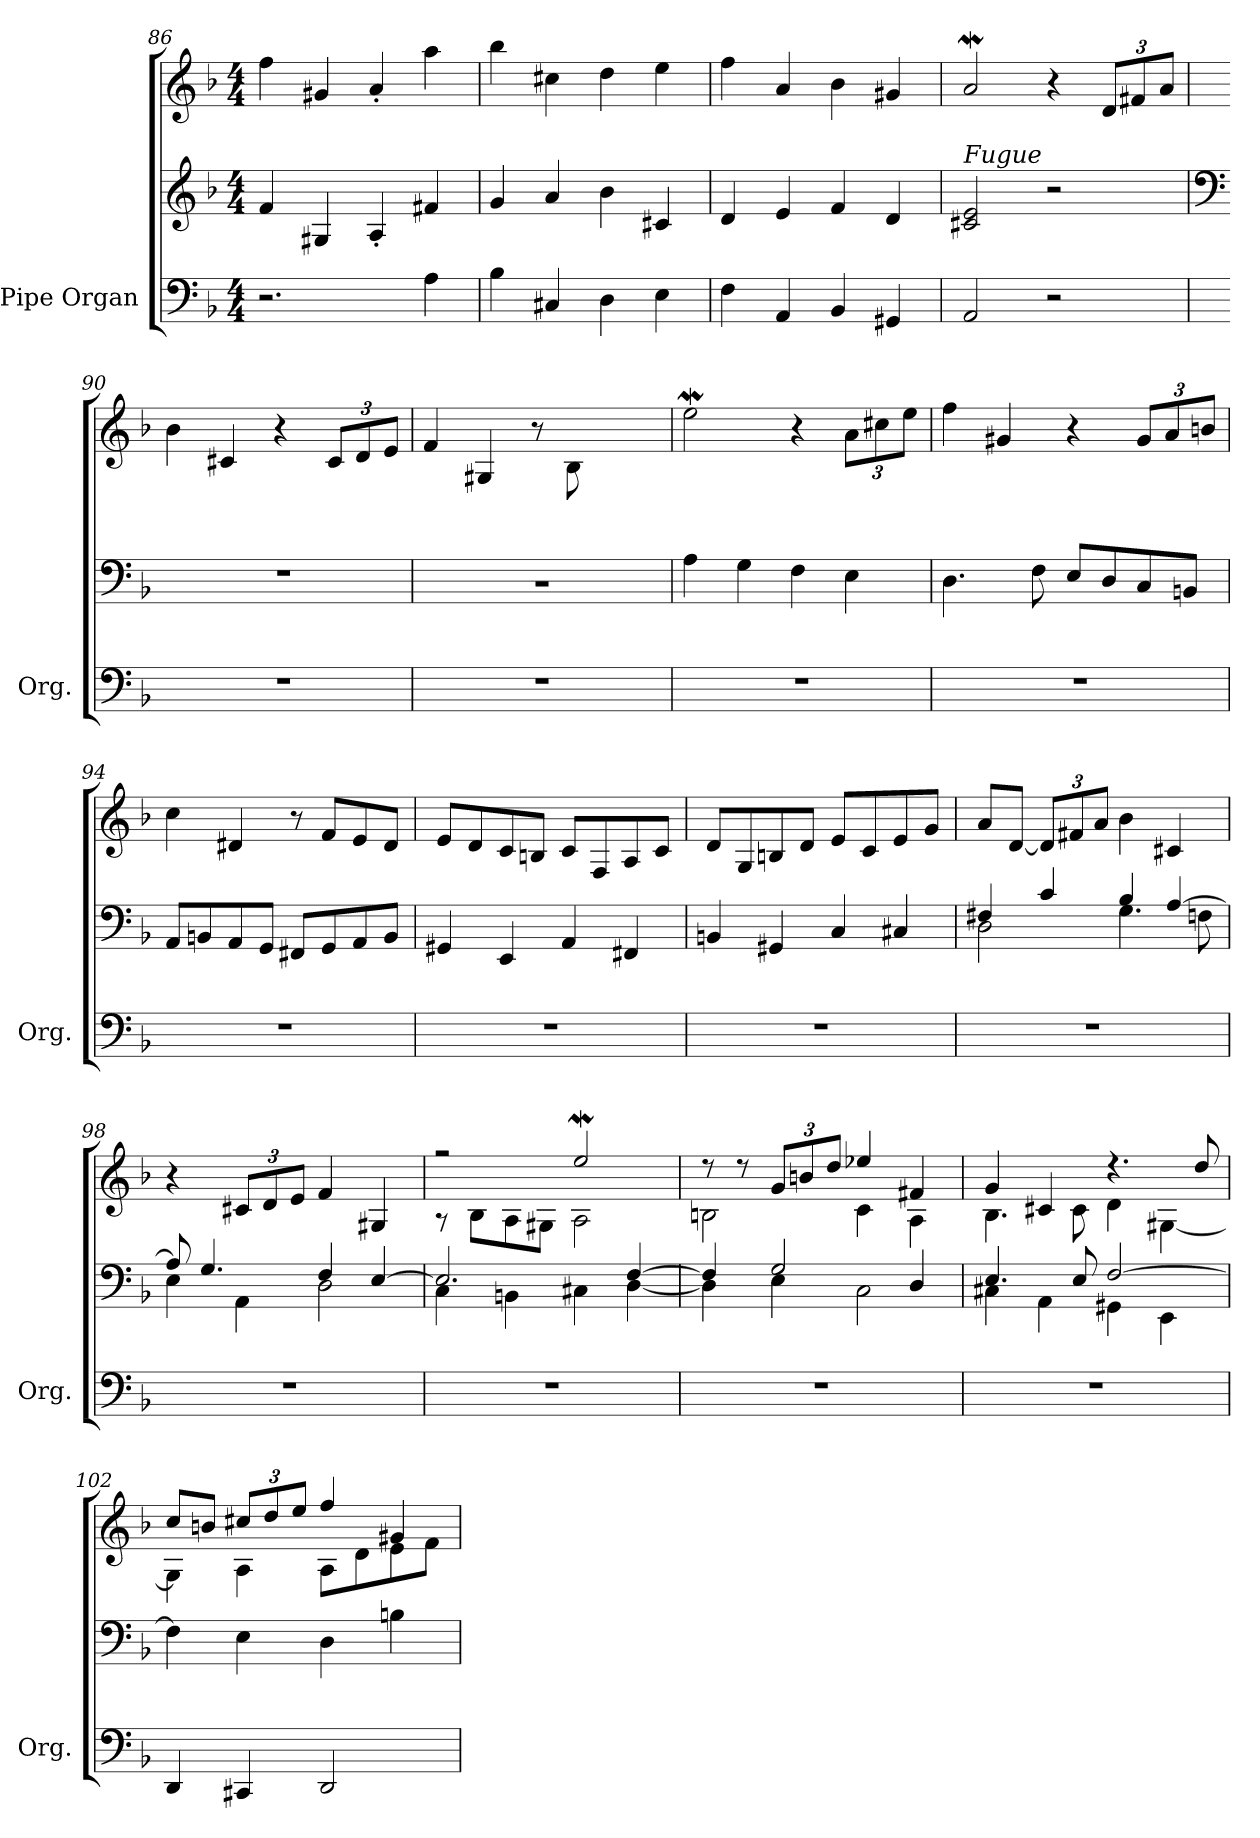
**kern	**kern	**kern
*part1	*part1	*part1
*staff3	*staff2	*staff1
*I"Pipe Organ	*	*
*I'Org.	*	*
!!LO:LB:g=z
*clefF4	*clefG2	*clefG2
*k[b-]	*k[b-]	*k[b-]
*M4/4	*M4/4	*M4/4
=86	=86	=86
2.r	4f/	4ff\
.	4G#X/	4g#X/
.	4A'/	4a'/
4A\	4f#X/	4aa\
=87	=87	=87
4B-\	4g/	4bb-\
4C#X/	4a/	4cc#X\
4D\	4b-\	4dd\
4E\	4c#X/	4ee\
=88	=88	=88
4F\	4d/	4ff\
4AA/	4e/	4a/
4BB-/	4f/	4b-\
4GG#X/	4d/	4g#X/
=89	=89	=89
*	*	*MM90
!	!LO:TX:a:i:t=Fugue	!
2AA/	2c#X/ 2e/	2aW/
2r	2r	4r
*	*	*Xbrackettup
.	.	12d/L
.	.	12f#X/
.	.	12a/J
=90	=90	=90
*	*clefF4	*
1r	1r	4b-\
.	.	4c#X/
.	.	4r
.	.	12c#/L
.	.	12d/
.	.	12e/J
=91	=91	=91
*	*^	*
1r	2.ryy	1r	4f/
.	.	.	4G#X/
.	.	.	8r
.	.	.	8B-\L
.	8A/	.	4ryy
.	8G#X/J	.	.
*	*v	*v	*
!!LO:LB:g=z
=92	=92	=92
1r	4A\	2eeW\
.	4G\	.
.	4F\	4r
.	4E\	12a\L
.	.	12cc#X\
.	.	12ee\J
=93	=93	=93
1r	4.D\	4ff\
.	.	4g#X/
.	8F\	.
.	8E/L	4r
.	8D/	.
.	8C/	12g#/L
.	.	12a/
.	8BBn/J	.
.	.	12bn/J
=94	=94	=94
1r	8AA/L	4cc\
.	8BBn/	.
.	8AA/	4d#X/
.	8GG/J	.
.	8FF#X/L	8r
.	8GG/	8f/L
.	8AA/	8e/
.	8BB/J	8d#/J
=95	=95	=95
1r	4GG#X/	8e/L
.	.	8d/
.	4EE/	8c/
.	.	8Bn/J
.	4AA/	8c/L
.	.	8F/
.	4FF#i/	8A/
.	.	8c/J
=96	=96	=96
1r	4BBn/	8d/L
.	.	8G/
.	4GG#X/	8Bn/
.	.	8d/J
.	4C/	8e/L
.	.	8c/
.	4C#X/	8e/
.	.	8g/J
!!LO:LB:g=z
=97	=97	=97
*	*^	*
1r	4F#X/	2D\	8a/L
.	.	.	[8d/J
.	4c/	.	12d/L]
.	.	.	12f#X/
.	.	.	12a/J
.	4B-/	4.G\	4b-\
.	[4A/	.	4c#X/
.	.	8Fn\	.
=98	=98	=98	=98
1r	8A/]	4E\	4r
.	4.G/	.	.
.	.	4AA\	12c#X/L
.	.	.	12d/
.	.	.	12e/J
.	4F/	2D\	4f/
.	[4E/	.	4G#X/
=99	=99	=99	=99
*	*	*	*^
1r	2.E/]	4C\	2r	8r
.	.	.	.	8B-\L
.	.	4BBni\	.	8A\
.	.	.	.	8G#X\J
.	.	4C#X\	2eeW/	2A\
.	[4F/	[4D\	.	.
=100	=100	=100	=100	=100
1r	4F/]	4D\]	8r	2Bn\
.	.	.	8r	.
.	2G/	4E\	12g/L	.
.	.	.	12bn/	.
.	.	.	12dd/J	.
.	.	2C\	4ee-X/	4c\
.	4D/	.	4f#X/	4A\
!!LO:PB:g=z	!!
=101	=101	=101	=101	=101
1r	4.E/	4C#X\	4g/	4.B-\
.	.	4AA\	4c#X/	.
.	8E/	.	.	8c#\
.	[2F/	4GG#X\	4.r	4d\
.	.	4EE\	.	[4G#X\
.	.	.	8dd/	.
*	*v	*v	*	*
=102	=102	=102	=102
4DD/	4F\]	8cc/L	4G#\]
.	.	8bn/J	.
4CC#X/	4E\	12cc#X/L	4A\
.	.	12dd/	.
.	.	12ee/J	.
2DD/	4D\	4ff/	8A\L
.	.	.	8d\
.	4Bn\	4g#X/	8e\
.	.	.	8f\J
*	*	*v	*v
=	=	=
*-	*-	*-
